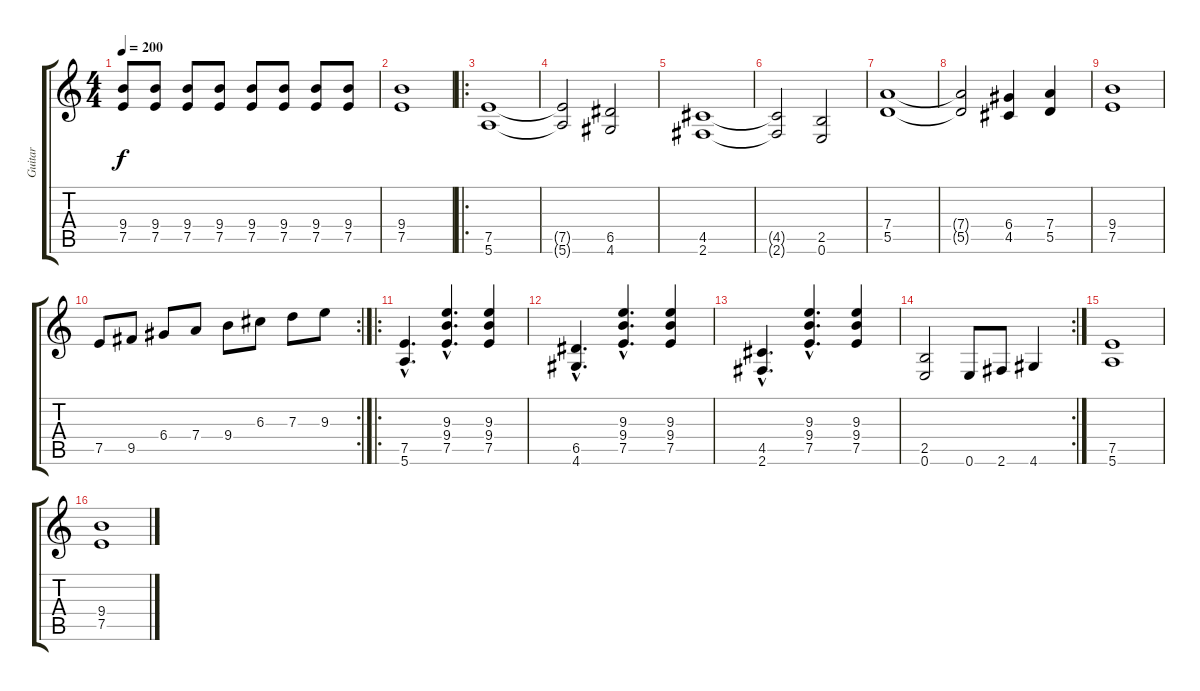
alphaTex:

\track ("Guitar" "Guitar") {instrument distortionguitar}
\staff {score tabs}
\tuning (E4 B3 G3 D3 A2 E2) {hide}
\ts (4 4)
\tempo 200
\clef g2
\ks c
(9.4 7.5).8{dy f} (9.4 7.5).8 (9.4 7.5).8 (9.4 7.5).8 (9.4 7.5).8 (9.4 7.5).8 (9.4 7.5).8 (9.4 7.5).8 |
(9.4 7.5).1 |
\ro
(7.5 5.6).1 |
(7.5{t} 5.6{t}).2 (6.5 4.6).2 |
(4.5 2.6).1 |
(4.5{t} 2.6{t}).2 (2.5 0.6).2 |
(7.4 5.5).1 |
(7.4{t} 5.5{t}).2 (6.4 4.5).4 (7.4 5.5).4 |
(9.4 7.5).1 |
\rc 2
7.5.8 9.5.8 6.4.8 7.4.8 9.4.8 6.3.8 7.3.8 9.3.8 |
\ro
(7.5{hac} 5.6{hac}).4{d} (9.3{hac} 9.4{hac} 7.5{hac}).4{d} (9.3 9.4 7.5).4 |
(6.5{hac} 4.6{hac}).4{d} (9.3{hac} 9.4{hac} 7.5{hac}).4{d} (9.3 9.4 7.5).4 |
(4.5{hac} 2.6{hac}).4{d} (9.3{hac} 9.4{hac} 7.5{hac}).4{d} (9.3 9.4 7.5).4 |
\rc 2
(2.5 0.6).2 0.6.8 2.6.8 4.6.4 |
(7.5 5.6).1 |
(9.4 7.5).1
